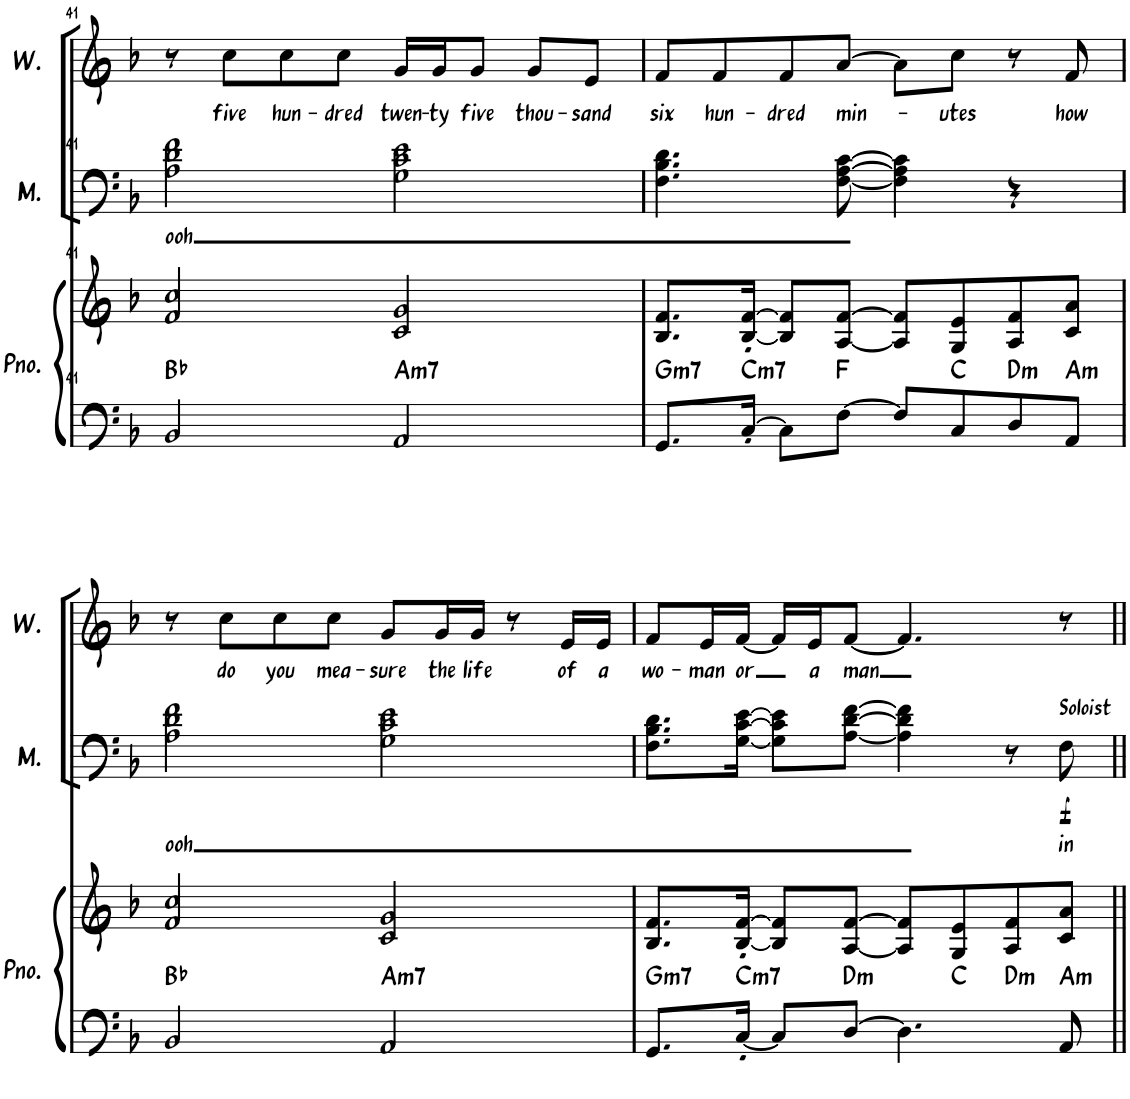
**kern	**kern	**harte	**kern	**text	**dynam	**kern	**text
*part3	*part3	*part3	*part2	*part2	*part2	*part1	*part1
*staff4	*staff3	*	*staff2	*staff2	*staff2	*staff1	*staff1
*I"钢琴	*	*	*I"男声	*	*	*I"女声	*
!!LO:PB:g=z
*clefF4	*clefG2	*	*clefF4	*	*	*clefG2	*
*k[b-]	*k[b-]	*	*k[b-]	*	*	*k[b-]	*
*M4/4	*M4/4	*	*M4/4	*	*	*M4/4	*
=41	=41	=41	=41	=41	=41	=41	=41
!	!	!	!	!LO:LY:b	!	!	!
2BB-/	2f/ 2cc/	Bb:maj	2A\ 2d\ 2f\	ooh	.	8r	.
!	!	!	!	!	!	!	!LO:LY:b
.	.	.	.	.	.	8cc\L	five
!	!	!	!	!	!	!	!LO:LY:b
.	.	.	.	.	.	8cc\	hun-
!	!	!	!	!	!	!	!LO:LY:b
.	.	.	.	.	.	8cc\J	-dred
!	!	!LO:H:kt=m7	!	!	!	!	!LO:LY:b
2AA/	2c/ 2g/	A:min7	2G\ 2c\ 2e\	.	.	16g/LL	twen-
!	!	!	!	!	!	!	!LO:LY:b
.	.	.	.	.	.	16g/J	-ty
!	!	!	!	!	!	!	!LO:LY:b
.	.	.	.	.	.	8g/J	five
!	!	!	!	!	!	!	!LO:LY:b
.	.	.	.	.	.	8g/L	thou-
!	!	!	!	!	!	!	!LO:LY:b
.	.	.	.	.	.	8e/J	-sand
=42	=42	=42	=42	=42	=42	=42	=42
!	!	!LO:H:kt=m7	!	!	!	!	!LO:LY:b
8.GG/L	8.B-/ 8.f/L	G:min7	4.F\ 4.B-\ 4.d\	.	.	8f/L	six
!	!	!	!	!	!	!	!LO:LY:b
.	.	.	.	.	.	8f/	hun-
!	!	!LO:H:kt=m7	!	!	!	!	!
[16C'/Jk	[16B-/' [16f/'Jk	C:min7	.	.	.	.	.
!	!	!	!	!	!	!	!LO:LY:b
8C\L]	8B-/] 8f/]L	.	.	.	.	8f/	-dred
!	!	!	!	!	!	!	!LO:LY:b
[8F\J	[8A/ [8f/J	F:maj	[8F\ [8A\ [8c\	.	.	[8a/J	min-
8F/L]	8A/] 8f/]L	.	4F\] 4A\] 4c\]	.	.	8a\L]	.
!	!	!	!	!	!	!	!LO:LY:b
8C/	8G/ 8e/	C:maj	.	.	.	8cc\J	-utes
!	!	!LO:H:kt=m	!	!	!	!	!
8D/	8A/ 8f/	D:min	4r	.	.	8r	.
!	!	!LO:H:kt=m	!	!	!	!	!LO:LY:b
8AA/J	8c/ 8a/J	A:min	.	.	.	8f/	how
!!LO:LB:g=z
=43	=43	=43	=43	=43	=43	=43	=43
!	!	!	!	!LO:LY:b	!	!	!
2BB-/	2f/ 2cc/	Bb:maj	2A\ 2d\ 2f\	ooh	.	8r	.
!	!	!	!	!	!	!	!LO:LY:b
.	.	.	.	.	.	8cc\L	do
!	!	!	!	!	!	!	!LO:LY:b
.	.	.	.	.	.	8cc\	you
!	!	!	!	!	!	!	!LO:LY:b
.	.	.	.	.	.	8cc\J	mea-
!	!	!LO:H:kt=m7	!	!	!	!	!LO:LY:b
2AA/	2c/ 2g/	A:min7	2G\ 2c\ 2e\	.	.	8g/L	-sure
!	!	!	!	!	!	!	!LO:LY:b
.	.	.	.	.	.	16g/L	the
!	!	!	!	!	!	!	!LO:LY:b
.	.	.	.	.	.	16g/JJ	life
.	.	.	.	.	.	8r	.
!	!	!	!	!	!	!	!LO:LY:b
.	.	.	.	.	.	16e/LL	of
!	!	!	!	!	!	!	!LO:LY:b
.	.	.	.	.	.	16e/JJ	a
=44	=44	=44	=44	=44	=44	=44	=44
!	!	!LO:H:kt=m7	!	!	!	!	!LO:LY:b
8.GG/L	8.B-/ 8.f/L	G:min7	8.F\ 8.B-\ 8.d\L	.	.	8f/L	wo-
!	!	!	!	!	!	!	!LO:LY:b
.	.	.	.	.	.	16e/L	-man
!	!	!LO:H:kt=m7	!	!	!	!	!LO:LY:b
[16C'/Jk	[16B-/' [16f/'Jk	C:min7	[16G\ [16c\ [16e\Jk	.	.	[16f/JJ	or
8C/L]	8B-/] 8f/]L	.	8G\] 8c\] 8e\]L	.	.	16f/LL]	.
!	!	!	!	!	!	!	!LO:LY:b
.	.	.	.	.	.	16e/J	a
!	!	!LO:H:kt=m	!	!	!	!	!LO:LY:b
[8D/J	[8A/ [8f/J	D:min	[8A\ [8d\ [8f\J	.	.	[8f/J	man
4.D\]	8A/] 8f/]L	.	4A\] 4d\] 4f\]	.	.	4.f/]	.
.	8G/ 8e/	C:maj	.	.	.	.	.
!	!	!LO:H:kt=m	!	!	!	!	!
.	8A/ 8f/	D:min	8r	.	.	.	.
!	!	!	!LO:TX:a:t=Soloist	!	!	!	!
!	!	!LO:H:kt=m	!	!LO:LY:b	!LO:DY:b	!	!
8AA/	8c/ 8a/J	A:min	8F\	in	f	8r	.
=||	=||	=||	=||	=||	=||	=||	=||
*-	*-	*-	*-	*-	*-	*-	*-
